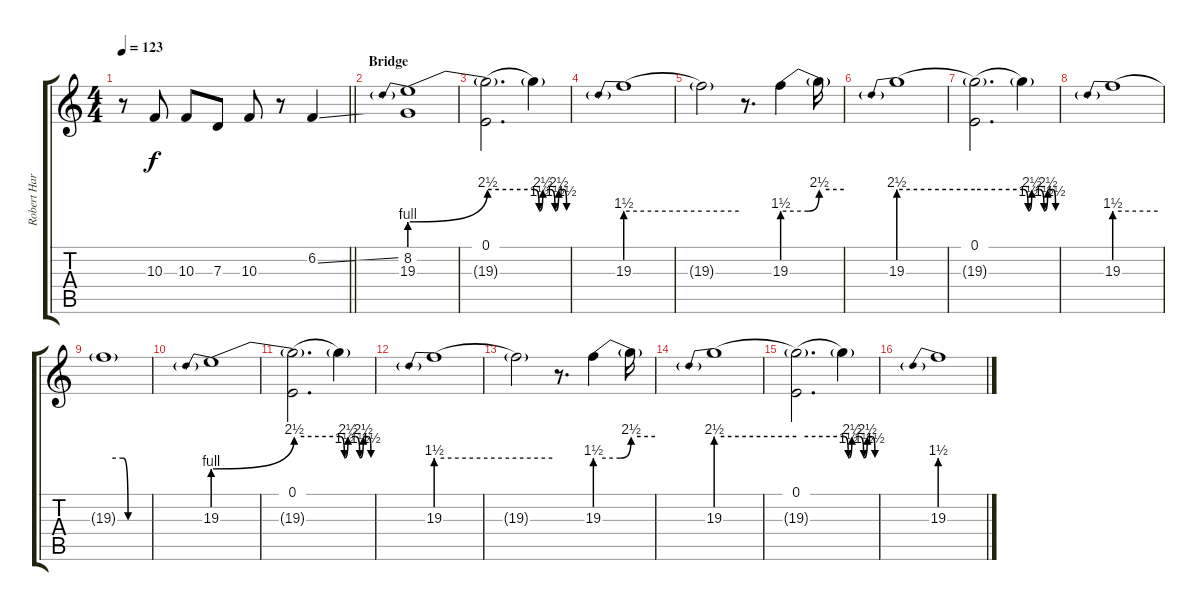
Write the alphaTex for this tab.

\track ("Robert Harvey" "Robert Har") {instrument lead6voice}
\staff {score tabs}
\tuning (E4 B3 G3 D3 A2 E2) {hide}
\ts (4 4)
\tempo 123
\clef g2
\barLineRight lightlight
\ks c
r.8{dy f} 10.3.8 10.3.8 7.3.8 10.3.8 r.8 6.2{ss}.4 |
\section ("" "Bridge")
(8.2 19.3{be (prebendbend 0 4 60 10)}).1 |
(0.1 19.3{be (hold 0 10 60 10) t}).2{d} 19.3{be (custom 0 10 8 6 15 10 30 10 38 6 45 10 55 10 60 6) t}.4 |
19.3{be (prebend 0 6 60 6)}.1 |
19.3{be (hold 0 6 60 6) t}.2 r.8{d} 19.3{be (custom 0 6 25 6 36 10 60 10)}.4 19.3{t}.16 |
19.3{be (prebend 0 10 60 10)}.1 |
(0.1 19.3{be (hold 0 10 60 10) t}).2{d} 19.3{be (custom 0 10 8 6 15 10 30 10 38 6 45 10 55 10 60 6) t}.4 |
19.3{be (prebend 0 6 60 6)}.1 |
19.3{be (custom 0 6 25 6 32 0 60 0) t}.1 |
19.3{be (prebendbend 0 4 60 10)}.1 |
(0.1 19.3{be (hold 0 10 60 10) t}).2{d} 19.3{be (custom 0 10 8 6 15 10 30 10 38 6 45 10 55 10 60 6) t}.4 |
19.3{be (prebend 0 6 60 6)}.1 |
19.3{be (hold 0 6 60 6) t}.2 r.8{d} 19.3{be (custom 0 6 25 6 36 10 60 10)}.4 19.3{t}.16 |
19.3{be (prebend 0 10 60 10)}.1 |
(0.1 19.3{be (hold 0 10 60 10) t}).2{d} 19.3{be (custom 0 10 8 6 15 10 30 10 38 6 45 10 55 10 60 6) t}.4 |
19.3{be (prebend 0 6 60 6)}.1
